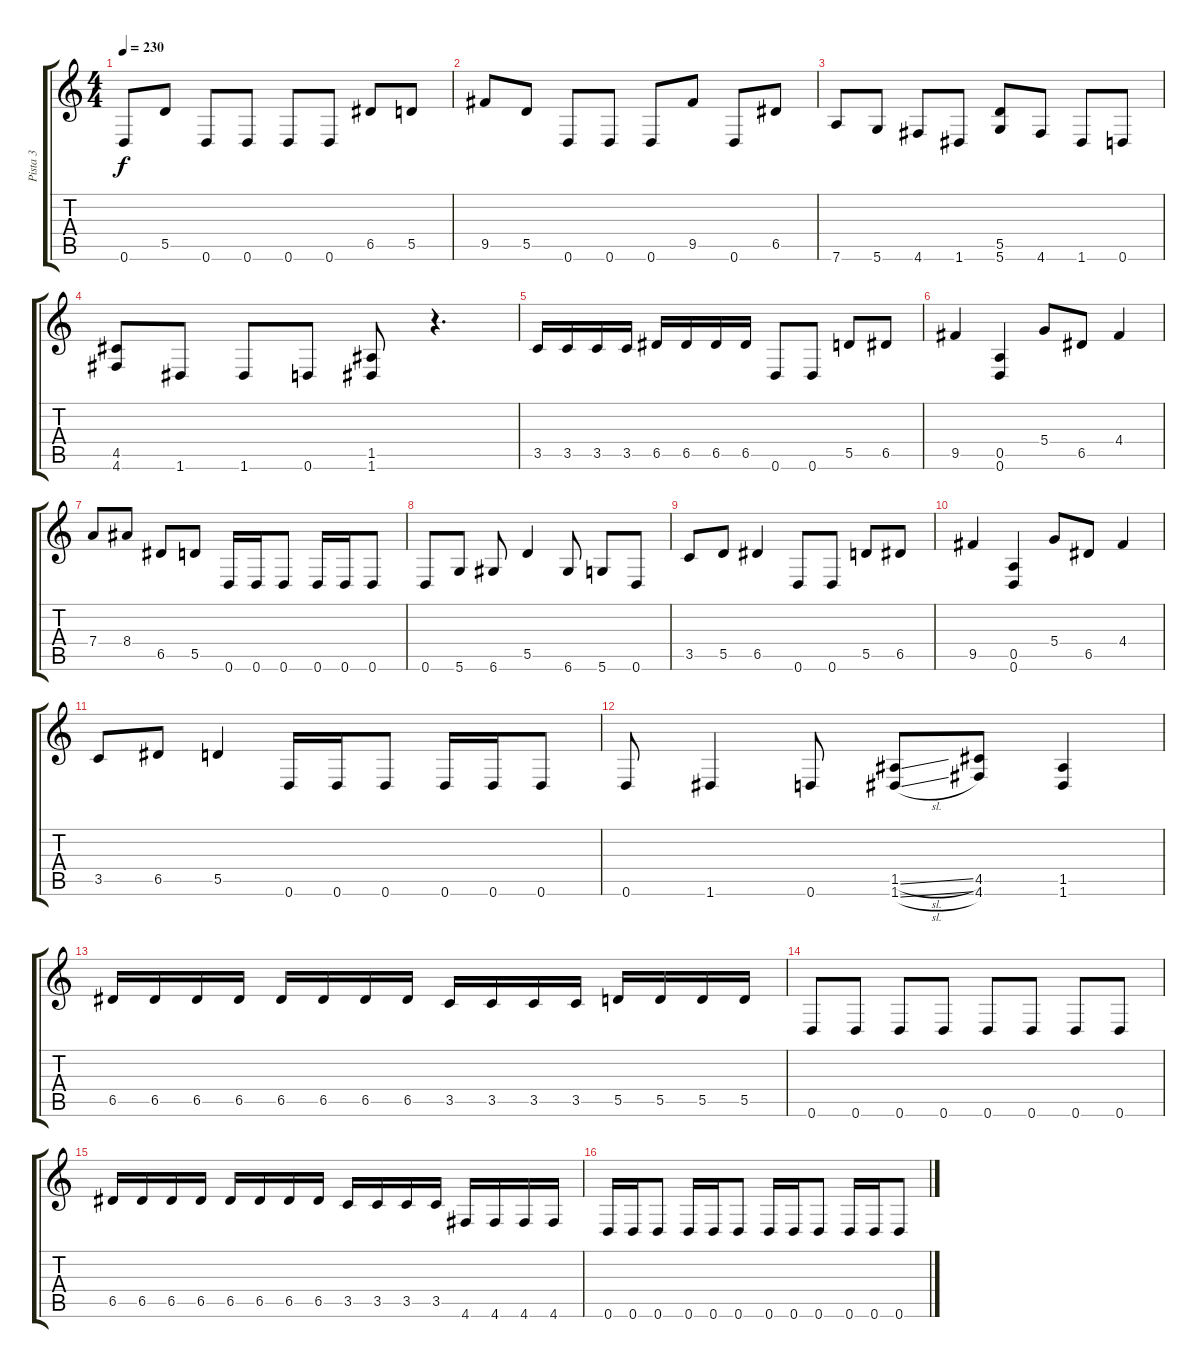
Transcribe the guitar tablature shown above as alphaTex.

\track ("Pista 3" "Pista 3") {instrument distortionguitar}
\staff {score tabs}
\tuning (E4 B3 G3 D3 A2 D2) {hide}
\ts (4 4)
\tempo 230
\clef g2
\ks c
0.6.8{dy f} 5.5.8 0.6.8 0.6.8 0.6.8 0.6.8 6.5.8 5.5.8 |
9.5.8 5.5.8 0.6.8 0.6.8 0.6.8 9.5.8 0.6.8 6.5.8 |
7.6.8 5.6.8 4.6.8 1.6.8 (5.5 5.6).8 4.6.8 1.6.8 0.6.8 |
(4.5 4.6).8 1.6.8 1.6.8 0.6.8 (1.5 1.6).8 r.4{d} |
3.5.16 3.5.16 3.5.16 3.5.16 6.5.16 6.5.16 6.5.16 6.5.16 0.6.8 0.6.8 5.5.8 6.5.8 |
9.5.4 (0.5 0.6).4 5.4.8 6.5.8 4.4.4 |
7.4.8 8.4.8 6.5.8 5.5.8 0.6.16 0.6.16 0.6.8 0.6.16 0.6.16 0.6.8 |
0.6.8 5.6.8 6.6.8 5.5.4 6.6.8 5.6.8 0.6.8 |
3.5.8 5.5.8 6.5.4 0.6.8 0.6.8 5.5.8 6.5.8 |
9.5.4 (0.5 0.6).4 5.4.8 6.5.8 4.4.4 |
3.5.8 6.5.8 5.5.4 0.6.16 0.6.16 0.6.8 0.6.16 0.6.16 0.6.8 |
0.6.8 1.6.4 0.6.8 (1.5{sl} 1.6{sl}).8 (4.5 4.6).8 (1.5 1.6).4 |
6.5.16 6.5.16 6.5.16 6.5.16 6.5.16 6.5.16 6.5.16 6.5.16 3.5.16 3.5.16 3.5.16 3.5.16 5.5.16 5.5.16 5.5.16 5.5.16 |
0.6.8 0.6.8 0.6.8 0.6.8 0.6.8 0.6.8 0.6.8 0.6.8 |
6.5.16 6.5.16 6.5.16 6.5.16 6.5.16 6.5.16 6.5.16 6.5.16 3.5.16 3.5.16 3.5.16 3.5.16 4.6.16 4.6.16 4.6.16 4.6.16 |
0.6.16 0.6.16 0.6.8 0.6.16 0.6.16 0.6.8 0.6.16 0.6.16 0.6.8 0.6.16 0.6.16 0.6.8
